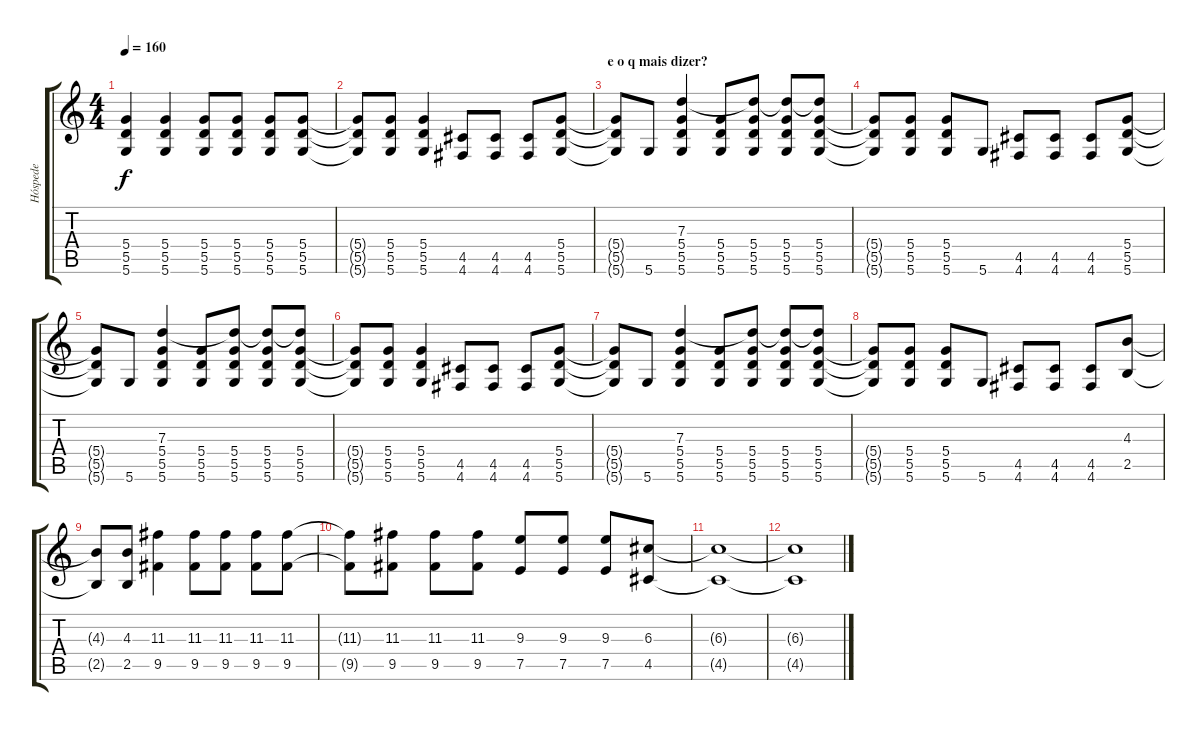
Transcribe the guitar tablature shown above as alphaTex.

\track ("Hóspede" "Hóspede") {instrument distortionguitar}
\staff {score tabs}
\tuning (E4 B3 G3 D3 A2 D2) {hide}
\ts (4 4)
\tempo 160
\clef g2
\ks c
(5.4 5.5 5.6).4{dy f} (5.4 5.5 5.6).4 (5.4 5.5 5.6).8 (5.4 5.5 5.6).8 (5.4 5.5 5.6).8 (5.4 5.5 5.6).8 |
(5.4{t} 5.5{t} 5.6{t}).8 (5.4 5.5 5.6).8 (5.4 5.5 5.6).4 (4.5 4.6).8 (4.5 4.6).8 (4.5 4.6).8 (5.4 5.5 5.6).8 |
\section ("" "e o q mais dizer?")
(5.4{t} 5.5{t} 5.6{t}).8 5.6.8 (7.3 5.4 5.5 5.6).4 (5.4 5.5 5.6).8 (7.3{t} 5.4 5.5 5.6).8 (7.3{t} 5.4 5.5 5.6).8 (7.3{t} 5.4 5.5 5.6).8 |
(5.4{t} 5.5{t} 5.6{t}).8 (5.4 5.5 5.6).8 (5.4 5.5 5.6).8 5.6.8 (4.5 4.6).8 (4.5 4.6).8 (4.5 4.6).8 (5.4 5.5 5.6).8 |
(5.4{t} 5.5{t} 5.6{t}).8 5.6.8 (7.3 5.4 5.5 5.6).4 (5.4 5.5 5.6).8 (7.3{t} 5.4 5.5 5.6).8 (7.3{t} 5.4 5.5 5.6).8 (7.3{t} 5.4 5.5 5.6).8 |
(5.4{t} 5.5{t} 5.6{t}).8 (5.4 5.5 5.6).8 (5.4 5.5 5.6).4 (4.5 4.6).8 (4.5 4.6).8 (4.5 4.6).8 (5.4 5.5 5.6).8 |
(5.4{t} 5.5{t} 5.6{t}).8 5.6.8 (7.3 5.4 5.5 5.6).4 (5.4 5.5 5.6).8 (7.3{t} 5.4 5.5 5.6).8 (7.3{t} 5.4 5.5 5.6).8 (7.3{t} 5.4 5.5 5.6).8 |
(5.4{t} 5.5{t} 5.6{t}).8 (5.4 5.5 5.6).8 (5.4 5.5 5.6).8 5.6.8 (4.5 4.6).8 (4.5 4.6).8 (4.5 4.6).8 (4.3 2.5).8 |
(4.3{t} 2.5{t}).8 (4.3 2.5).8 (11.3 9.5).4 (11.3 9.5).8 (11.3 9.5).8 (11.3 9.5).8 (11.3 9.5).8 |
(11.3{t} 9.5{t}).8 (11.3 9.5).8 (11.3 9.5).8 (11.3 9.5).8 (9.3 7.5).8 (9.3 7.5).8 (9.3 7.5).8 (6.3 4.5).8 |
(6.3{t} 4.5{t}).1 |
(6.3{t} 4.5{t}).1
